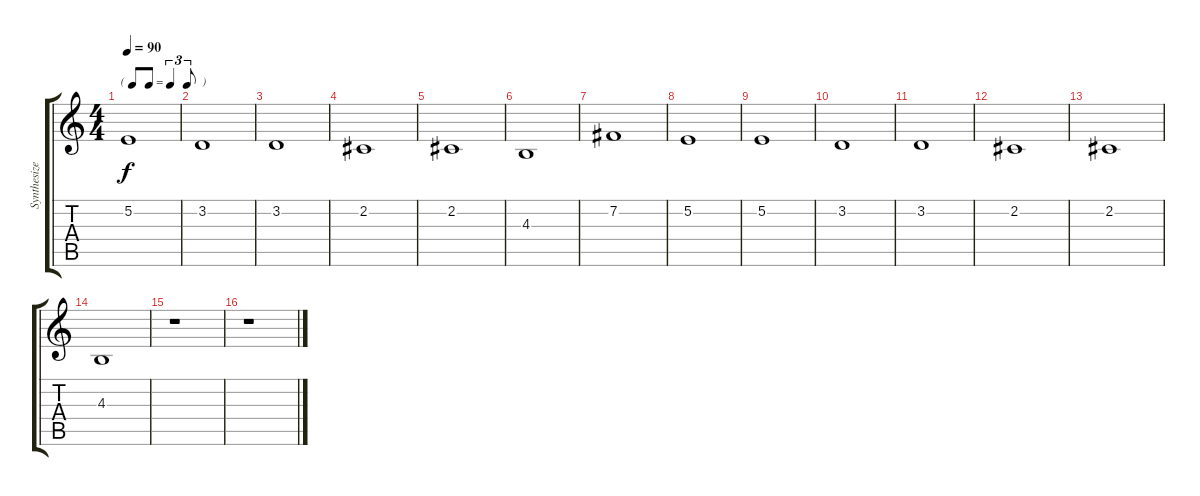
\track ("Synthesizer" "Synthesize") {instrument violin}
\staff {score tabs}
\tuning (E4 B3 G3 D3 A2 E2) {hide}
\ts (4 4)
\tf triplet8th
\tempo 90
\clef g2
\ks c
5.2.1{dy f} |
3.2.1 |
3.2.1 |
2.2.1 |
2.2.1 |
4.3.1 |
7.2.1 |
5.2.1 |
5.2.1 |
3.2.1 |
3.2.1 |
2.2.1 |
2.2.1 |
4.3.1 |
r.1 |
r.1
